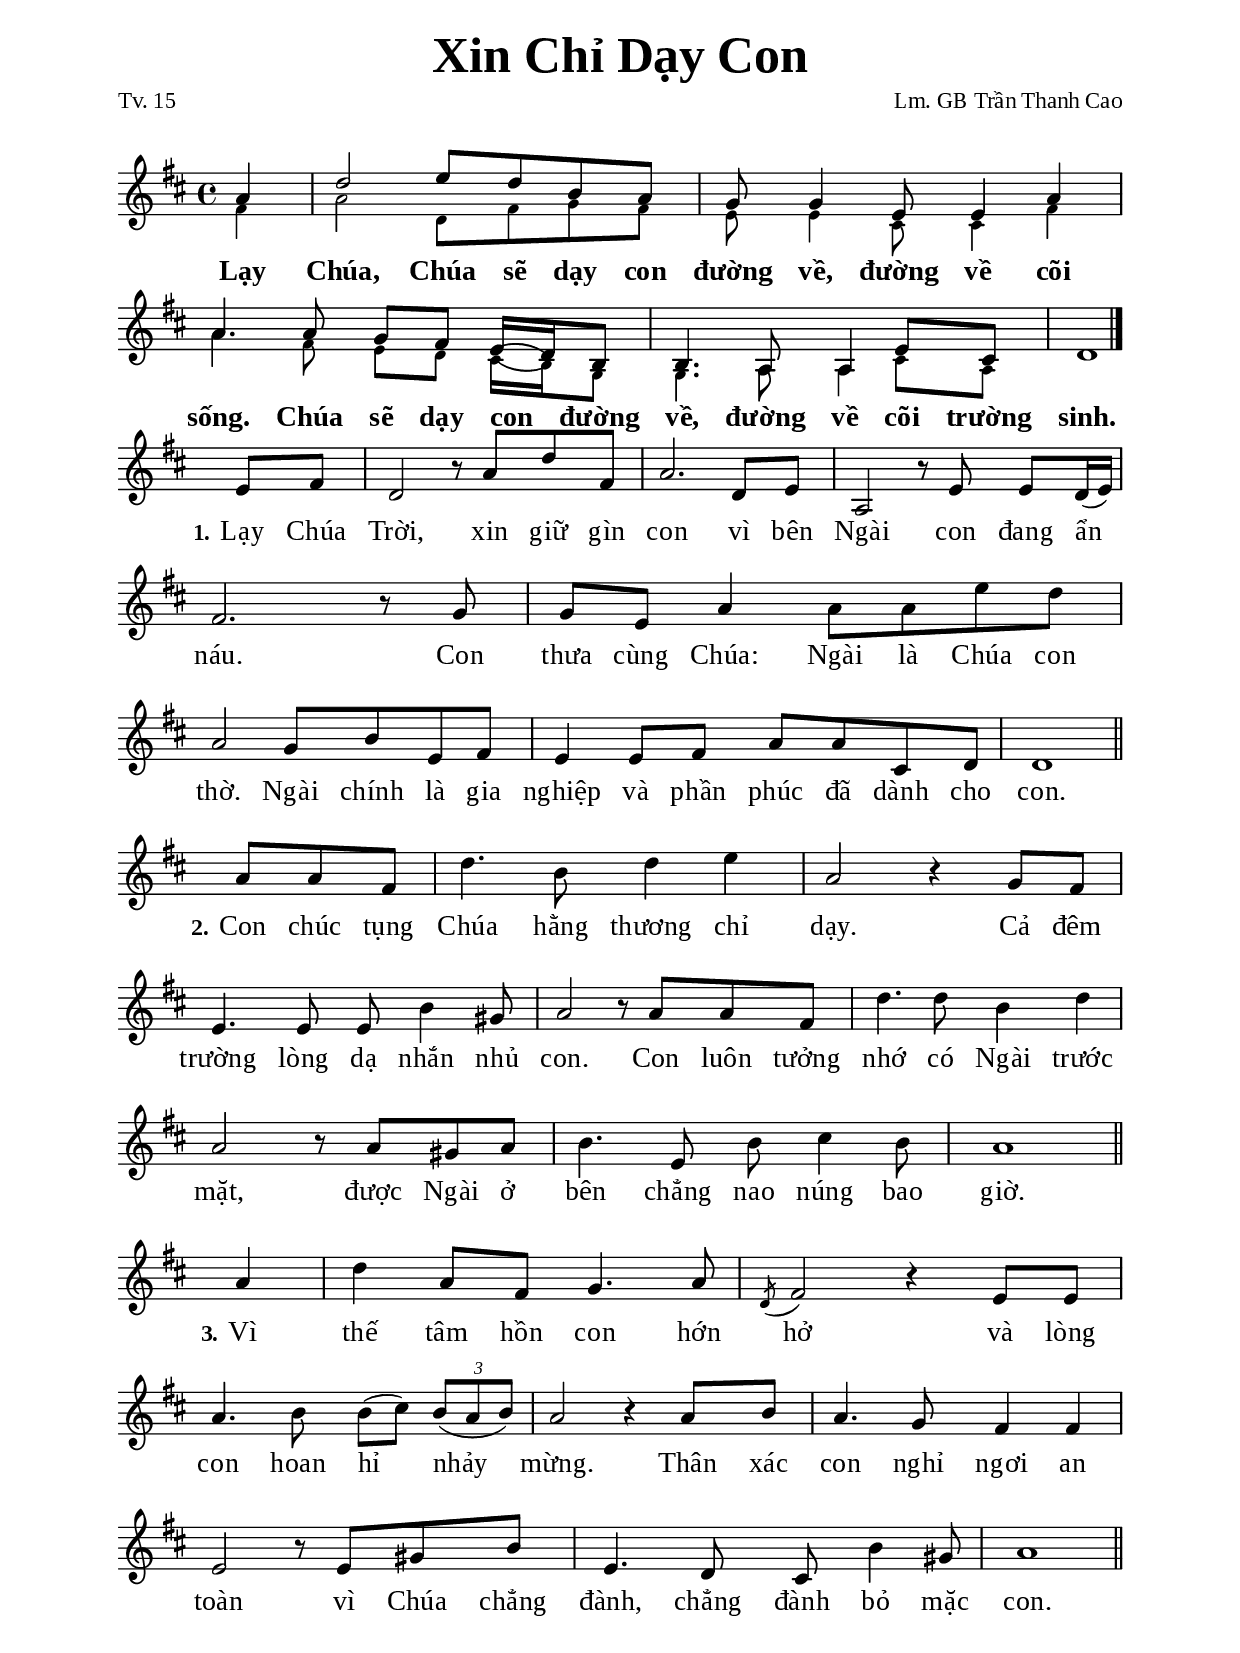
% Cài đặt chung
\version "2.22.1"
\include "english.ly"

\header {
  title = \markup { \fontsize #3 "Xin Chỉ Dạy Con" }
  poet = "Tv. 15"
  composer = "Lm. GB Trần Thanh Cao"
  arranger = " "
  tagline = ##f
}

\paper {
  #(set-paper-size "a4")
  top-margin = 10\mm
  bottom-margin = 10\mm
  left-margin = 20\mm
  right-margin = 20\mm
  indent = #0
  #(define fonts
    (make-pango-font-tree
      "Liberation Serif"
      "Liberation Serif"
      "Liberation Serif"
      (/ 20 20)))
  page-count = #1
  system-system-spacing = #'((basic-distance . 13))
  score-system-spacing = #'((basic-distance . 13))
}

% Nhạc điệp khúc
nhacDiepKhucSop = \relative c'' {
  \partial 4 a4 |
  d2 e8 d b a |
  g g4 e8 e4 a |
  a4. a8 g fs e16 _(d) b8 |
  b4. a8 a4 e'8 cs |
  d1 \bar "|."
}

nhacDiepKhucBas = \relative c' {
  \partial 4 fs4 |
  a2 d,8 fs g fs |
  e e4 cs8 cs4 fs4 |
  a4. fs8 e d cs16 ^(b) g8 |
  g4. a8 a4 cs8 a |
  \skip 4
}

% Nhạc phiên khúc
nhacPhienKhucMot = \relative c' {
  \partial 4 e8 fs |
  d2 r8 a'8 d fs, |
  a2. d,8 e |
  a,2 r8 e'8 e d16 (e) |
  fs2. r8 g |
  g e a4 a8 a e' d |
  a2 g8 b e, fs |
  e4 e8 fs a a cs, d |
  d1 \bar "||"
}

nhacPhienKhucHai = \relative c'' {
  \partial 4. a8 a fs |
  d'4. b8 d4 e |
  a,2 r4 g8 fs |
  e4. e8 e b'4 gs8 |
  a2 r8 a a fs |
  d'4. d8 b4 d |
  a2 r8 a8 gs a |
  b4. e,8 b' cs4 b8 |
  a1 \bar "||"
}

nhacPhienKhucBa = \relative c'' {
  \partial 4 a4 |
  d a8 fs g4. a8 |
  \acciaccatura d,8 fs2 r4 e8 e |
  a4. b8 b (cs) \tuplet 3/2 { b8 (a b) } |
  a2 r4 a8 b |
  a4. g8 fs4 fs |
  e2 r8 e gs b |
  e,4. d8 cs b'4 gs8 |
  a1 \bar "||"
}

% Lời điệp khúc
loiDiepKhuc = \lyricmode {
  Lạy Chúa, Chúa sẽ dạy con đường về,
  đường về cõi sống.
  Chúa sẽ dạy con đường về,
  đường về cõi trường sinh.
}

% Lời phiên khúc
loiPhienKhucMot = \lyricmode {
  \set stanza = #"1."
  Lạy Chúa Trời, xin giữ gìn con
  vì bên Ngài con đang ẩn náu.
  Con thưa cùng Chúa: Ngài là Chúa con thờ.
  Ngài chính là gia nghiệp và phần phúc đã dành cho con.
}

loiPhienKhucHai = \lyricmode {
  \set stanza = #"2."
  Con chúc tụng Chúa hằng thương chỉ dạy.
  Cả đêm trường lòng dạ nhắn nhủ con.
  Con luôn tưởng nhớ có Ngài trước mặt,
  được Ngài ở bên chẳng nao núng bao giờ.
}

loiPhienKhucBa = \lyricmode {
  \set stanza = #"3."
  Vì thế tâm hồn con hớn hở và lòng con hoan hỉ nhảy mừng.
  Thân xác con nghỉ ngơi an toàn vì Chúa chẳng đành,
  chẳng đành bỏ mặc con.
}


% Dàn trang
\score {
  \new ChoirStaff <<
    \new Staff = diepKhuc \with {
        \consists "Merge_rests_engraver"
        %\magnifyStaff #(magstep +1)
      }
      <<
      \new Voice = beSop {
        \voiceOne \key d \major \time 4/4 \nhacDiepKhucSop
      }
      \new Voice = beBas {
        \override NoteHead.font-size = #-2
        \voiceTwo \key d \major \time 4/4 \nhacDiepKhucBas
      }
    >>
    \new Lyrics \lyricsto beSop \loiDiepKhuc
  >>
  \layout {
    \override Lyrics.LyricText.font-series = #'bold
    \override Lyrics.LyricText.font-size = #+2
    \override Lyrics.LyricSpace.minimum-distance = #2.5
    \override Score.BarNumber.break-visibility = ##(#f #f #f)
    \override Score.SpacingSpanner.uniform-stretching = ##t
  }
}

\score {
  \new ChoirStaff <<
    \new Staff = phienKhuc \with {
        %\magnifyStaff #(magstep +1)
      }
      <<
      \new Voice = beSop {
        \key d \major \time 4/4 \nhacPhienKhucMot
      }
    >>
    \new Lyrics \lyricsto beSop \loiPhienKhucMot
  >>
  \layout {
    \override Staff.TimeSignature.transparent = ##t
    \override Lyrics.LyricText.font-size = #+2
    \override Lyrics.LyricSpace.minimum-distance = #2
    \override Score.BarNumber.break-visibility = ##(#f #f #f)
    \override Score.SpacingSpanner.uniform-stretching = ##t
  }
}

\score {
  \new ChoirStaff <<
    \new Staff = phienKhuc \with {
        %\magnifyStaff #(magstep +1)
      }
      <<
      \new Voice = beSop {
        \key d \major \time 4/4 \nhacPhienKhucHai
      }
    >>
    \new Lyrics \lyricsto beSop \loiPhienKhucHai
  >>
  \layout {
    \override Staff.TimeSignature.transparent = ##t
    \override Lyrics.LyricText.font-size = #+2
    \override Lyrics.LyricSpace.minimum-distance = #2
    \override Score.BarNumber.break-visibility = ##(#f #f #f)
    \override Score.SpacingSpanner.uniform-stretching = ##t
  }
}

\score {
  \new ChoirStaff <<
    \new Staff = phienKhuc \with {
        %\magnifyStaff #(magstep +1)
      }
      <<
      \new Voice = beSop {
        \key d \major \time 4/4 \nhacPhienKhucBa
      }
    >>
    \new Lyrics \lyricsto beSop \loiPhienKhucBa
  >>
  \layout {
    \override Staff.TimeSignature.transparent = ##t
    \override Lyrics.LyricText.font-size = #+2
    \override Lyrics.LyricSpace.minimum-distance = #3
    \override Score.BarNumber.break-visibility = ##(#f #f #f)
    \override Score.SpacingSpanner.uniform-stretching = ##t
  }
}
